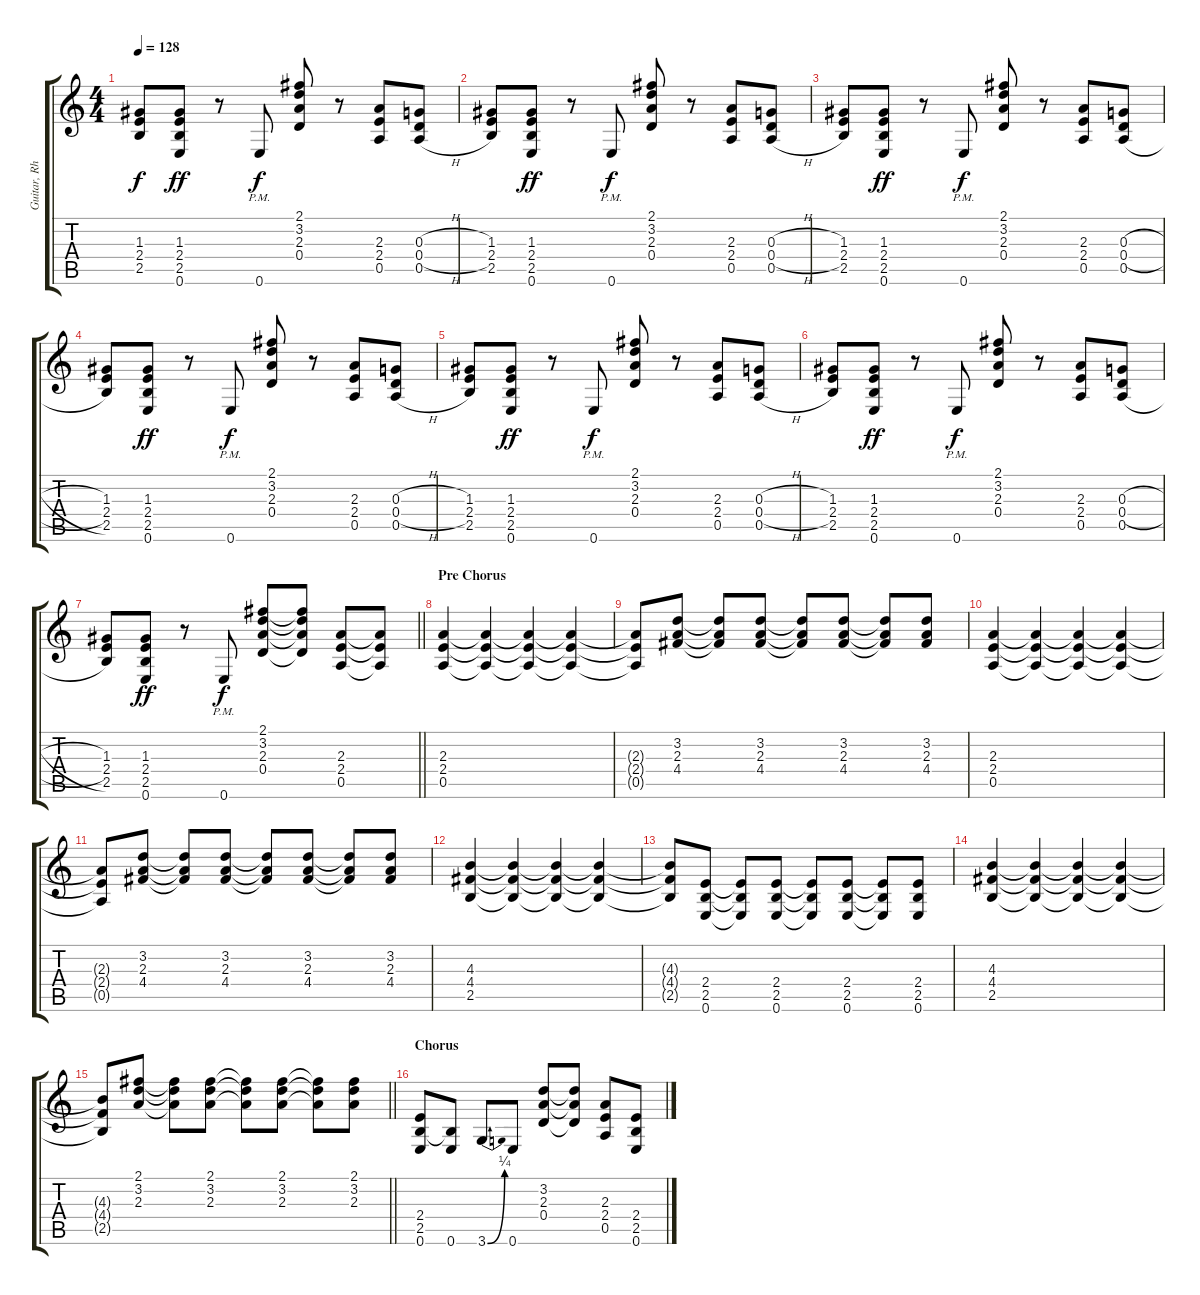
\track ("Guitar, Rhythm" "Guitar, Rh") {instrument distortionguitar}
\staff {score tabs}
\tuning (E4 B3 G3 D3 A2 E2) {hide}
\ts (4 4)
\tempo 128
\clef g2
\ks c
(1.3 2.4 2.5).8{dy f} (1.3 2.4 2.5 0.6).8{dy ff} r.8 0.6{pm}.8{dy f} (2.1 3.2 2.3 0.4).8 r.8 (2.3 2.4 0.5).8 (0.3{h} 0.4{h} 0.5{h}).8 |
(1.3 2.4 2.5).8 (1.3 2.4 2.5 0.6).8{dy ff} r.8 0.6{pm}.8{dy f} (2.1 3.2 2.3 0.4).8 r.8 (2.3 2.4 0.5).8 (0.3{h} 0.4{h} 0.5{h}).8 |
(1.3 2.4 2.5).8 (1.3 2.4 2.5 0.6).8{dy ff} r.8 0.6{pm}.8{dy f} (2.1 3.2 2.3 0.4).8 r.8 (2.3 2.4 0.5).8 (0.3{h} 0.4{h} 0.5{h}).8 |
(1.3 2.4 2.5).8 (1.3 2.4 2.5 0.6).8{dy ff} r.8 0.6{pm}.8{dy f} (2.1 3.2 2.3 0.4).8 r.8 (2.3 2.4 0.5).8 (0.3{h} 0.4{h} 0.5{h}).8 |
(1.3 2.4 2.5).8 (1.3 2.4 2.5 0.6).8{dy ff} r.8 0.6{pm}.8{dy f} (2.1 3.2 2.3 0.4).8 r.8 (2.3 2.4 0.5).8 (0.3{h} 0.4{h} 0.5{h}).8 |
(1.3 2.4 2.5).8 (1.3 2.4 2.5 0.6).8{dy ff} r.8 0.6{pm}.8{dy f} (2.1 3.2 2.3 0.4).8 r.8 (2.3 2.4 0.5).8 (0.3{h} 0.4{h} 0.5{h}).8 |
\barLineRight lightlight
(1.3 2.4 2.5).8 (1.3 2.4 2.5 0.6).8{dy ff} r.8 0.6{pm}.8{dy f} (2.1 3.2 2.3 0.4).8 (2.1{t} 3.2{t} 2.3{t} 0.4{t}).8 (2.3 2.4 0.5).8 (2.3{t} 2.4{t} 0.5{t}).8 |
\section ("" "Pre Chorus")
(2.3 2.4 0.5).4 (2.3{t} 2.4{t} 0.5{t}).4 (2.3{t} 2.4{t} 0.5{t}).4 (2.3{t} 2.4{t} 0.5{t}).4 |
(2.3{t} 2.4{t} 0.5{t}).8 (3.2 2.3 4.4).8 (3.2{t} 2.3{t} 4.4{t}).8 (3.2 2.3 4.4).8 (3.2{t} 2.3{t} 4.4{t}).8 (3.2 2.3 4.4).8 (3.2{t} 2.3{t} 4.4{t}).8 (3.2 2.3 4.4).8 |
(2.3 2.4 0.5).4 (2.3{t} 2.4{t} 0.5{t}).4 (2.3{t} 2.4{t} 0.5{t}).4 (2.3{t} 2.4{t} 0.5{t}).4 |
(2.3{t} 2.4{t} 0.5{t}).8 (3.2 2.3 4.4).8 (3.2{t} 2.3{t} 4.4{t}).8 (3.2 2.3 4.4).8 (3.2{t} 2.3{t} 4.4{t}).8 (3.2 2.3 4.4).8 (3.2{t} 2.3{t} 4.4{t}).8 (3.2 2.3 4.4).8 |
(4.3 4.4 2.5).4 (4.3{t} 4.4{t} 2.5{t}).4 (4.3{t} 4.4{t} 2.5{t}).4 (4.3{t} 4.4{t} 2.5{t}).4 |
(4.3{t} 4.4{t} 2.5{t}).8 (2.4 2.5 0.6).8 (2.4{t} 2.5{t} 0.6{t}).8 (2.4 2.5 0.6).8 (2.4{t} 2.5{t} 0.6{t}).8 (2.4 2.5 0.6).8 (2.4{t} 2.5{t} 0.6{t}).8 (2.4 2.5 0.6).8 |
(4.3 4.4 2.5).4 (4.3{t} 4.4{t} 2.5{t}).4 (4.3{t} 4.4{t} 2.5{t}).4 (4.3{t} 4.4{t} 2.5{t}).4 |
\barLineRight lightlight
(4.3{t} 4.4{t} 2.5{t}).8 (2.1 3.2 2.3).8 (2.1{t} 3.2{t} 2.3{t}).8 (2.1 3.2 2.3).8 (2.1{t} 3.2{t} 2.3{t}).8 (2.1 3.2 2.3).8 (2.1{t} 3.2{t} 2.3{t}).8 (2.1 3.2 2.3).8 |
\section ("" "Chorus")
(2.4 2.5 0.6).8 (2.5{t} 0.6).8 3.6{be (bend 0 0 60 1)}.8 0.6.8 (3.2 2.3 0.4).8 (3.2{t} 2.3{t} 0.4{t}).8 (2.3 2.4 0.5).8 (2.4 2.5 0.6).8
